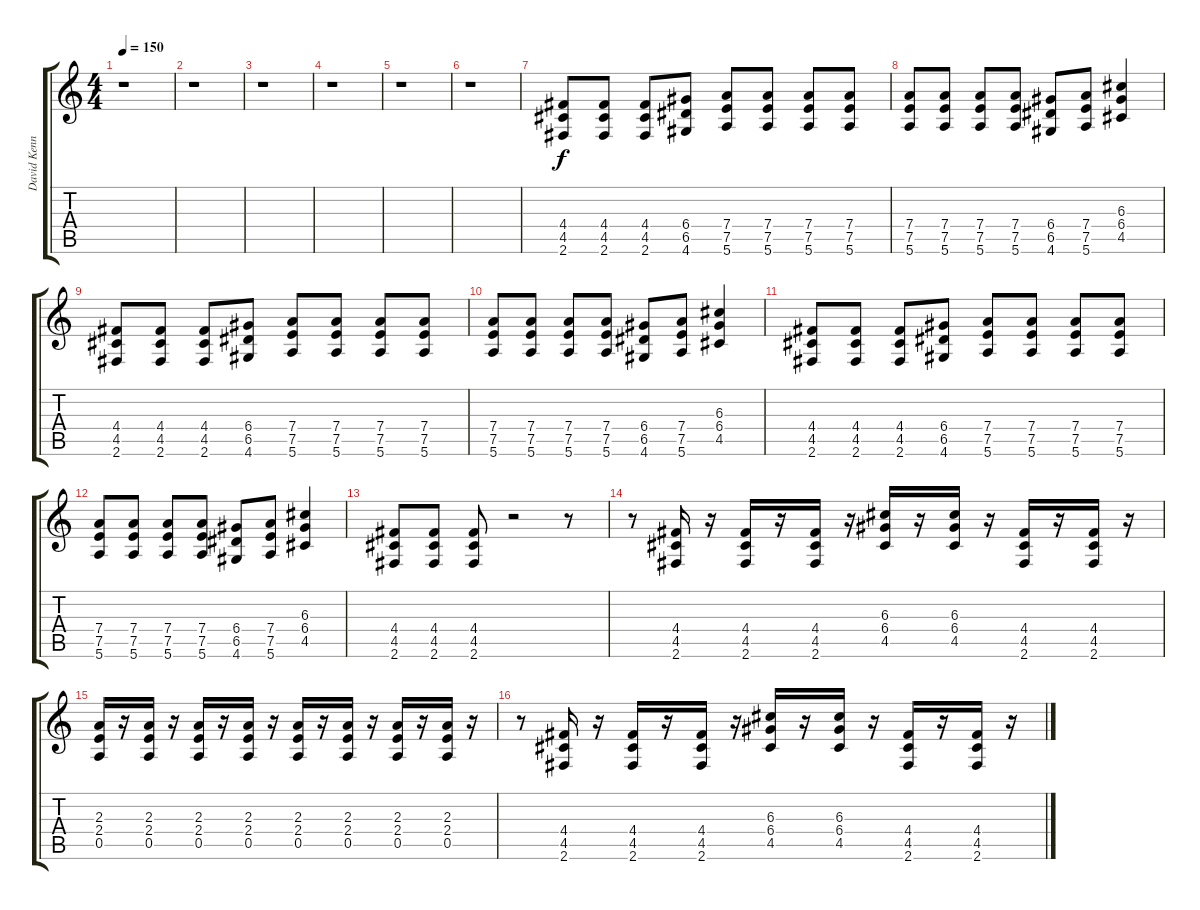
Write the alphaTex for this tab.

\track ("David Kennedy" "David Kenn") {instrument distortionguitar}
\staff {score tabs}
\tuning (E4 B3 G3 D3 A2 E2) {hide}
\ts (4 4)
\tempo 150
\clef g2
\ks c
r.1{dy f instrument distortionguitar} |
r.1 |
r.1 |
r.1 |
r.1 |
r.1 |
(4.4 4.5 2.6).8 (4.4 4.5 2.6).8 (4.4 4.5 2.6).8 (6.4 6.5 4.6).8 (7.4 7.5 5.6).8 (7.4 7.5 5.6).8 (7.4 7.5 5.6).8 (7.4 7.5 5.6).8 |
(7.4 7.5 5.6).8 (7.4 7.5 5.6).8 (7.4 7.5 5.6).8 (7.4 7.5 5.6).8 (6.4 6.5 4.6).8 (7.4 7.5 5.6).8 (6.3 6.4 4.5).4 |
(4.4 4.5 2.6).8 (4.4 4.5 2.6).8 (4.4 4.5 2.6).8 (6.4 6.5 4.6).8 (7.4 7.5 5.6).8 (7.4 7.5 5.6).8 (7.4 7.5 5.6).8 (7.4 7.5 5.6).8 |
(7.4 7.5 5.6).8 (7.4 7.5 5.6).8 (7.4 7.5 5.6).8 (7.4 7.5 5.6).8 (6.4 6.5 4.6).8 (7.4 7.5 5.6).8 (6.3 6.4 4.5).4 |
(4.4 4.5 2.6).8 (4.4 4.5 2.6).8 (4.4 4.5 2.6).8 (6.4 6.5 4.6).8 (7.4 7.5 5.6).8 (7.4 7.5 5.6).8 (7.4 7.5 5.6).8 (7.4 7.5 5.6).8 |
(7.4 7.5 5.6).8 (7.4 7.5 5.6).8 (7.4 7.5 5.6).8 (7.4 7.5 5.6).8 (6.4 6.5 4.6).8 (7.4 7.5 5.6).8 (6.3 6.4 4.5).4 |
(4.4 4.5 2.6).8 (4.4 4.5 2.6).8 (4.4 4.5 2.6).8 r.2 r.8 |
r.8 (4.4 4.5 2.6).16 r.16 (4.4 4.5 2.6).16 r.16 (4.4 4.5 2.6).16 r.16 (6.3 6.4 4.5).16 r.16 (6.3 6.4 4.5).16 r.16 (4.4 4.5 2.6).16 r.16 (4.4 4.5 2.6).16 r.16 |
(2.3 2.4 0.5).16 r.16 (2.3 2.4 0.5).16 r.16 (2.3 2.4 0.5).16 r.16 (2.3 2.4 0.5).16 r.16 (2.3 2.4 0.5).16 r.16 (2.3 2.4 0.5).16 r.16 (2.3 2.4 0.5).16 r.16 (2.3 2.4 0.5).16 r.16 |
r.8 (4.4 4.5 2.6).16 r.16 (4.4 4.5 2.6).16 r.16 (4.4 4.5 2.6).16 r.16 (6.3 6.4 4.5).16 r.16 (6.3 6.4 4.5).16 r.16 (4.4 4.5 2.6).16 r.16 (4.4 4.5 2.6).16 r.16
